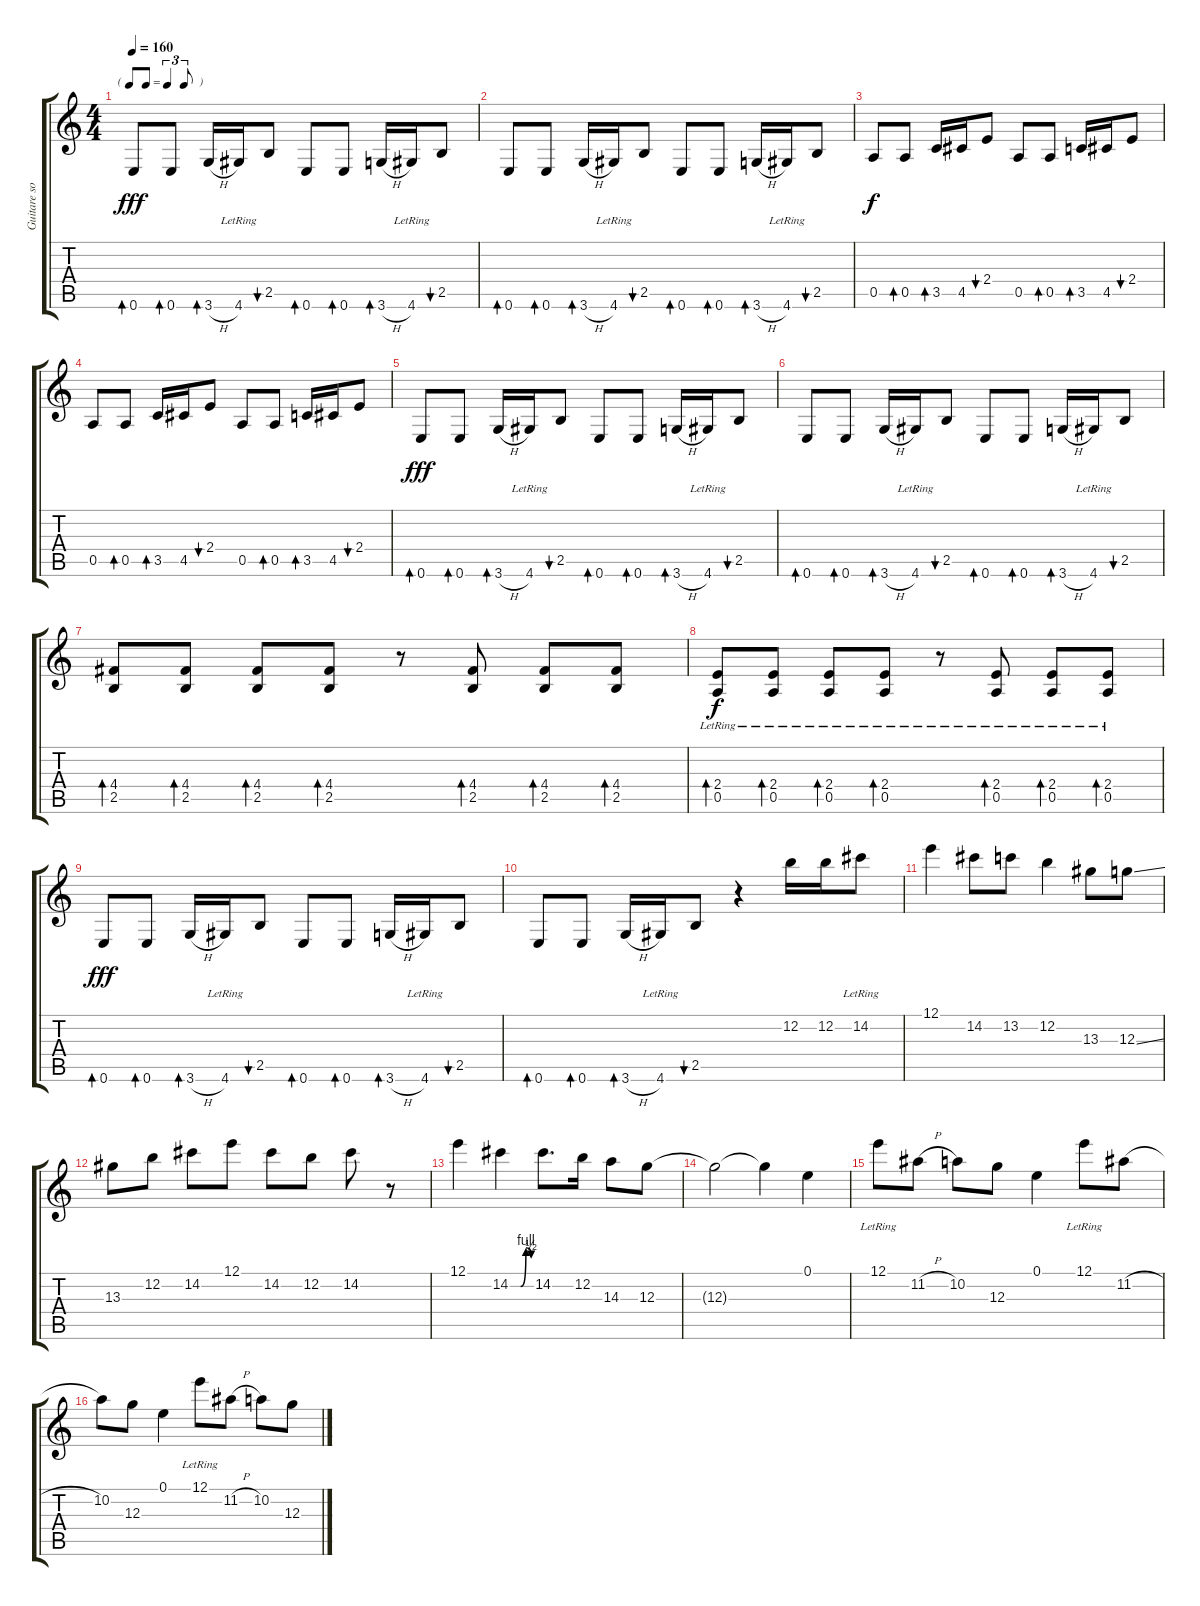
\track ("Guitare solo" "Guitare so") {instrument electricguitarclean}
\staff {score tabs}
\tuning (E4 B3 G3 D3 A2 E2) {hide}
\ts (4 4)
\tf triplet8th
\tempo 160
\clef g2
\ks c
0.6.8{bd 120 dy fff} 0.6.8{bd 120} 3.6{h}.16{bd 30} 4.6{lr}.16 2.5.8{bu 30} 0.6.8{bd 120} 0.6.8{bd 120} 3.6{h}.16{bd 30} 4.6{lr}.16 2.5.8{bu 30} |
0.6.8{bd 120} 0.6.8{bd 120} 3.6{h}.16{bd 30} 4.6{lr}.16 2.5.8{bu 30} 0.6.8{bd 120} 0.6.8{bd 120} 3.6{h}.16{bd 30} 4.6{lr}.16 2.5.8{bu 30} |
0.5.8{dy f} 0.5.8{bd 120} 3.5.16{bd 30} 4.5.16 2.4.8{bu 30} 0.5.8 0.5.8{bd 120} 3.5.16{bd 30} 4.5.16 2.4.8{bu 30} |
0.5.8 0.5.8{bd 120} 3.5.16{bd 30} 4.5.16 2.4.8{bu 30} 0.5.8 0.5.8{bd 120} 3.5.16{bd 30} 4.5.16 2.4.8{bu 30} |
0.6.8{bd 120 dy fff} 0.6.8{bd 120} 3.6{h}.16{bd 30} 4.6{lr}.16 2.5.8{bu 30} 0.6.8{bd 120} 0.6.8{bd 120} 3.6{h}.16{bd 30} 4.6{lr}.16 2.5.8{bu 30} |
0.6.8{bd 120} 0.6.8{bd 120} 3.6{h}.16{bd 30} 4.6{lr}.16 2.5.8{bu 30} 0.6.8{bd 120} 0.6.8{bd 120} 3.6{h}.16{bd 30} 4.6{lr}.16 2.5.8{bu 30} |
(4.4 2.5).8{bd 120} (4.4 2.5).8{bd 120} (4.4 2.5).8{bd 120} (4.4 2.5).8{bd 120} r.8 (4.4 2.5).8{bd 120} (4.4 2.5).8{bd 120} (4.4 2.5).8{bd 120} |
(2.4 0.5{lr}).8{bd 120 dy f} (2.4 0.5{lr}).8{bd 120} (2.4 0.5{lr}).8{bd 120} (2.4 0.5{lr}).8{bd 120} r.8 (2.4 0.5{lr}).8{bd 120} (2.4 0.5{lr}).8{bd 120} (2.4 0.5{lr}).8{bd 120} |
0.6.8{bd 120 dy fff} 0.6.8{bd 120} 3.6{h}.16{bd 30} 4.6{lr}.16 2.5.8{bu 30} 0.6.8{bd 120} 0.6.8{bd 120} 3.6{h}.16{bd 30} 4.6{lr}.16 2.5.8{bu 30} |
0.6.8{bd 120} 0.6.8{bd 120} 3.6{h}.16{bd 30} 4.6{lr}.16 2.5.8{bu 30} r.4 12.2.16{volume 16 instrument electricguitarclean} 12.2.16 14.2{lr}.8 |
12.1.4 14.2.8 13.2.8 12.2.4 13.3.8 12.3{ss}.8 |
13.3.8 12.2.8 14.2.8 12.1.8 14.2.8 12.2.8 14.2.8 r.8 |
12.1.4 14.2{be (custom 0 0 15 0 30 0 45 4 60 2)}.4 14.2.8{d} 12.2.16 14.3.8 12.3.8 |
12.3{t}.2 12.3{t}.4 0.1.4 |
12.1{lr}.8 11.2{h}.8 10.2.8 12.3.8 0.1.4 12.1{lr}.8 11.2{h}.8 |
10.2.8 12.3.8 0.1.4 12.1{lr}.8 11.2{h}.8 10.2.8 12.3.8
